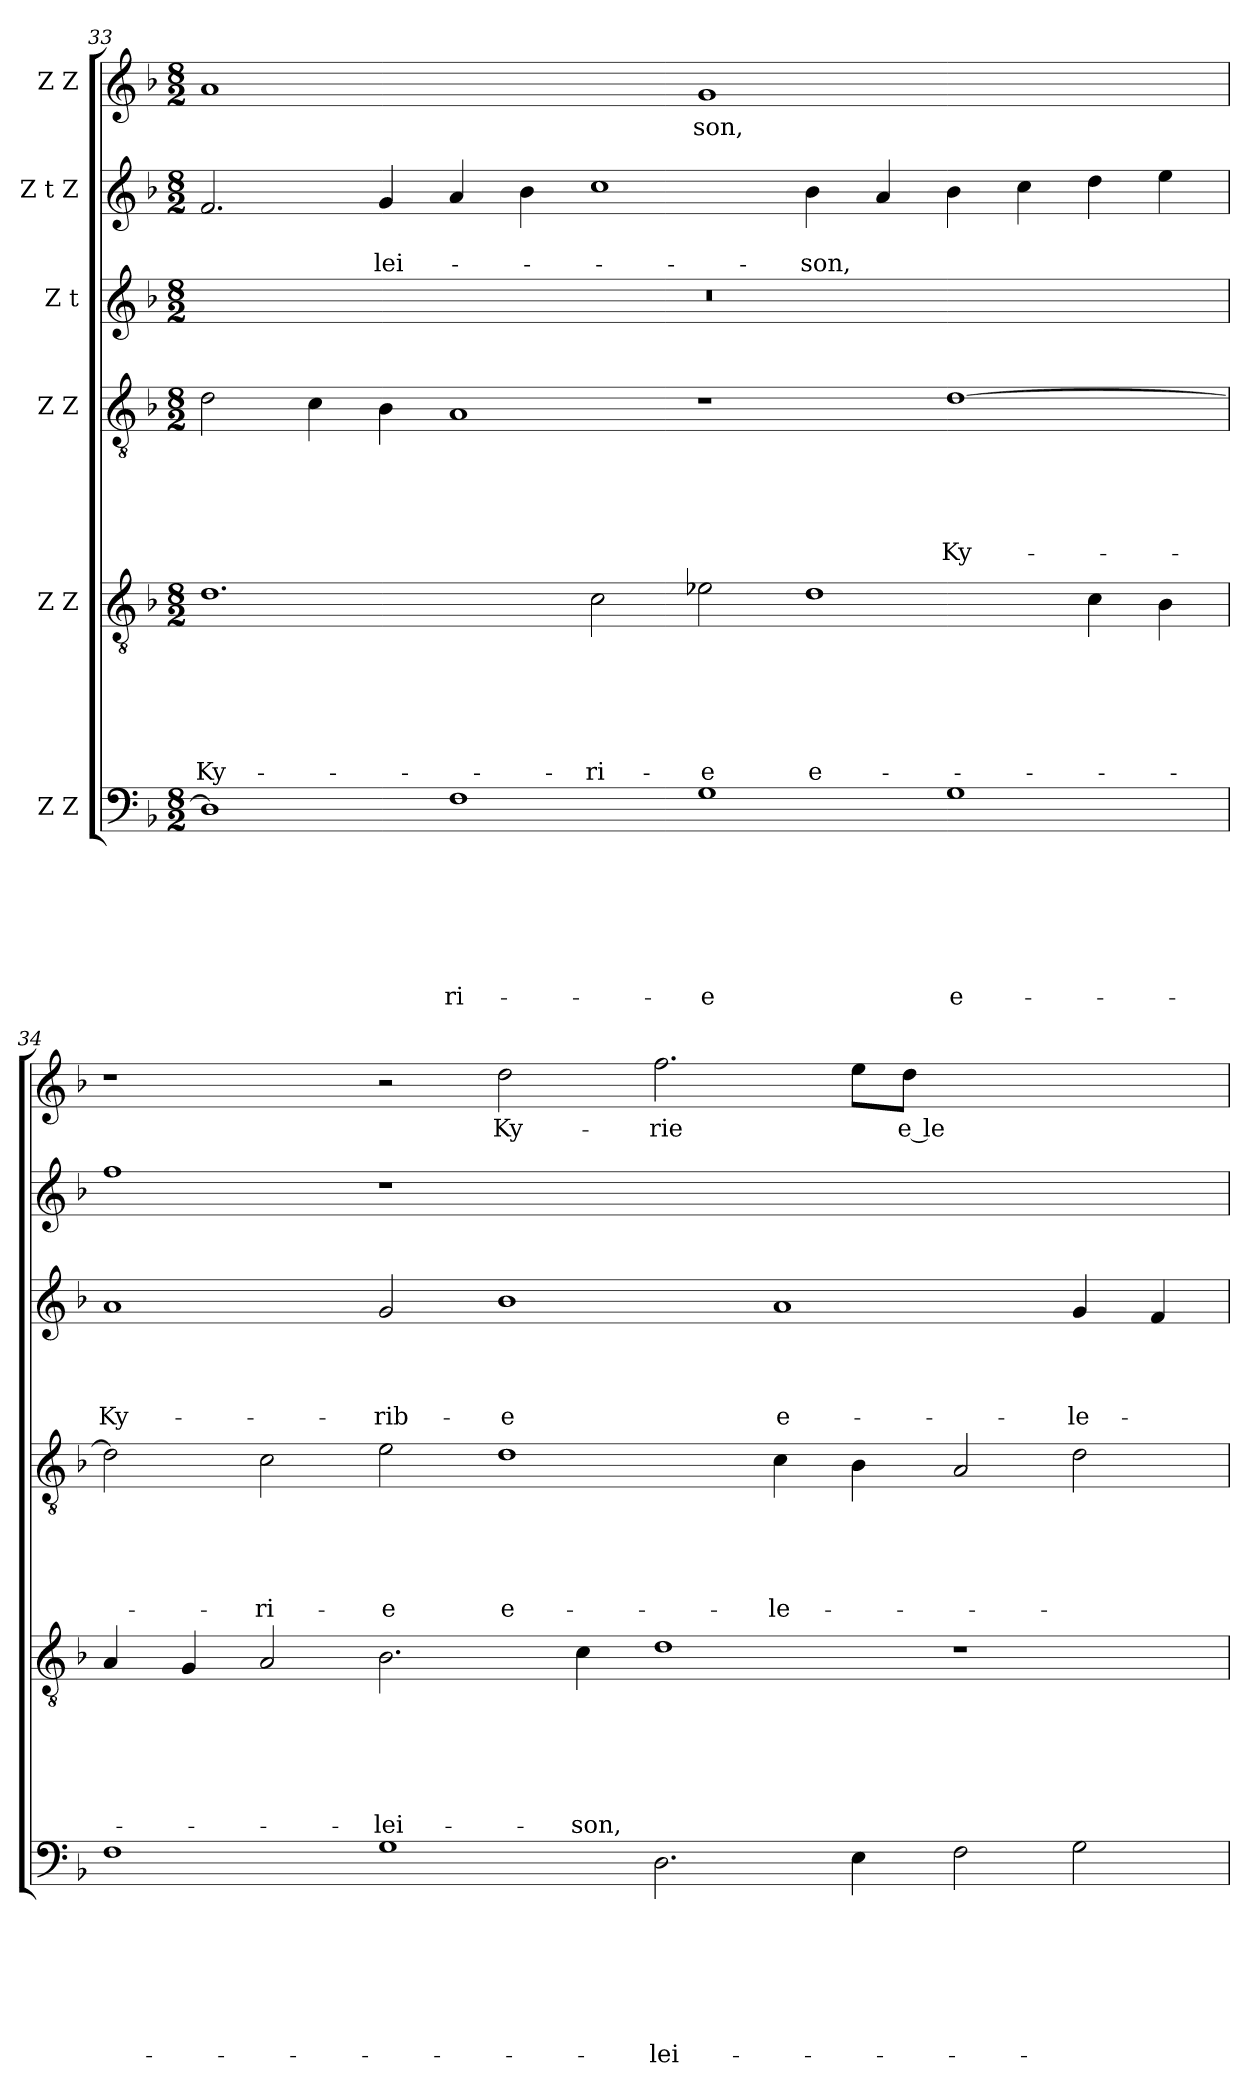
**kern	**text	**text	**text	**text	**text	**text	**text	**kern	**text	**text	**text	**text	**text	**text	**kern	**text	**text	**text	**text	**text	**kern	**text	**text	**text	**text	**kern	**text	**text	**kern	**text
*part6	*part6	*part6	*part6	*part6	*part6	*part6	*part6	*part5	*part5	*part5	*part5	*part5	*part5	*part5	*part4	*part4	*part4	*part4	*part4	*part4	*part3	*part3	*part3	*part3	*part3	*part2	*part2	*part2	*part1	*part1
*staff6	*staff6	*staff6	*staff6	*staff6	*staff6	*staff6	*staff6	*staff5	*staff5	*staff5	*staff5	*staff5	*staff5	*staff5	*staff4	*staff4	*staff4	*staff4	*staff4	*staff4	*staff3	*staff3	*staff3	*staff3	*staff3	*staff2	*staff2	*staff2	*staff1	*staff1
*I"Z Z	*	*	*	*	*	*	*	*I"Z Z	*	*	*	*	*	*	*I"Z Z	*	*	*	*	*	*I"Z t	*	*	*	*	*I"Z t Z	*	*	*I"Z Z	*
!!LO:LB:g=z
*clefF4	*	*	*	*	*	*	*	*clefGv2	*	*	*	*	*	*	*clefGv2	*	*	*	*	*	*clefG2	*	*	*	*	*clefG2	*	*	*clefG2	*
*k[b-]	*	*	*	*	*	*	*	*k[b-]	*	*	*	*	*	*	*k[b-]	*	*	*	*	*	*k[b-]	*	*	*	*	*k[b-]	*	*	*k[b-]	*
*F:	*	*	*	*	*	*	*	*F:	*	*	*	*	*	*	*F:	*	*	*	*	*	*F:	*	*	*	*	*F:	*	*	*F:	*
*M8/2	*	*	*	*	*	*	*	*M8/2	*	*	*	*	*	*	*M8/2	*	*	*	*	*	*M8/2	*	*	*	*	*M8/2	*	*	*M8/2	*
=33	=33	=33	=33	=33	=33	=33	=33	=33	=33	=33	=33	=33	=33	=33	=33	=33	=33	=33	=33	=33	=33	=33	=33	=33	=33	=33	=33	=33	=33	=33
!	!	!	!	!	!	!	!	!	!	!	!	!	!	!LO:LY:b	!	!	!	!	!	!	!	!	!	!	!	!	!	!	!	!
1D]	.	.	.	.	.	.	.	1.d	.	.	.	.	.	Ky-	2d\	.	.	.	.	.	00r	.	.	.	.	2.f/	.	.	1a	.
.	.	.	.	.	.	.	.	.	.	.	.	.	.	.	4c\	.	.	.	.	.	.	.	.	.	.	.	.	.	.	.
!	!	!	!	!	!	!	!	!	!	!	!	!	!	!	!	!	!	!	!	!	!	!	!	!	!	!	!	!LO:LY:b	!	!
.	.	.	.	.	.	.	.	.	.	.	.	.	.	.	4B-\	.	.	.	.	.	.	.	.	.	.	4g/	.	-lei-	.	.
!	!	!	!	!	!	!	!LO:LY:b	!	!	!	!	!	!	!	!	!	!	!	!	!	!	!	!	!	!	!	!	!	!	!
1F	.	.	.	.	.	.	-ri-	.	.	.	.	.	.	.	1A	.	.	.	.	.	.	.	.	.	.	4a/	.	.	1ryy	.
.	.	.	.	.	.	.	.	.	.	.	.	.	.	.	.	.	.	.	.	.	.	.	.	.	.	4b-\	.	.	.	.
!	!	!	!	!	!	!	!	!	!	!	!	!	!	!LO:LY:b	!	!	!	!	!	!	!	!	!	!	!	!	!	!	!	!
.	.	.	.	.	.	.	.	2c\	.	.	.	.	.	-ri-	.	.	.	.	.	.	.	.	.	.	.	1cc	.	.	.	.
!	!	!	!	!	!	!	!LO:LY:b:rj	!	!	!	!	!	!	!LO:LY:b	!	!	!	!	!	!	!	!	!	!	!	!	!	!	!	!LO:LY:b
1G	.	.	.	.	.	.	-e	2e-\	.	.	.	.	.	-e	1r	.	.	.	.	.	.	.	.	.	.	.	.	.	1g	-son,
!	!	!	!	!	!	!	!	!	!	!	!	!	!	!LO:LY:b:rj	!	!	!	!	!	!	!	!	!	!	!	!	!	!LO:LY:b	!	!
.	.	.	.	.	.	.	.	1d	.	.	.	.	.	e-	.	.	.	.	.	.	.	.	.	.	.	4b-\	.	-son,	.	.
.	.	.	.	.	.	.	.	.	.	.	.	.	.	.	.	.	.	.	.	.	.	.	.	.	.	4a/	.	.	.	.
!	!	!	!	!	!	!	!LO:LY:b:rj	!	!	!	!	!	!	!	!	!	!	!	!	!LO:LY:b	!	!	!	!	!	!	!	!	!	!
1G	.	.	.	.	.	.	e-	.	.	.	.	.	.	.	[>1d	.	.	.	.	Ky-	.	.	.	.	.	4b-\	.	.	1ryy	.
.	.	.	.	.	.	.	.	.	.	.	.	.	.	.	.	.	.	.	.	.	.	.	.	.	.	4cc\	.	.	.	.
.	.	.	.	.	.	.	.	4c\	.	.	.	.	.	.	.	.	.	.	.	.	.	.	.	.	.	4dd\	.	.	.	.
.	.	.	.	.	.	.	.	4B-\	.	.	.	.	.	.	.	.	.	.	.	.	.	.	.	.	.	4ee\	.	.	.	.
=34	=34	=34	=34	=34	=34	=34	=34	=34	=34	=34	=34	=34	=34	=34	=34	=34	=34	=34	=34	=34	=34	=34	=34	=34	=34	=34	=34	=34	=34	=34
!	!	!	!	!	!	!	!	!	!	!	!	!	!	!	!	!	!	!	!	!	!	!	!	!	!LO:LY:b	!	!	!	!	!
1F	.	.	.	.	.	.	.	4A/	.	.	.	.	.	.	2d\]	.	.	.	.	.	1a	.	.	.	Ky-	1ff	.	.	1r	.
.	.	.	.	.	.	.	.	4G/	.	.	.	.	.	.	.	.	.	.	.	.	.	.	.	.	.	.	.	.	.	.
!	!	!	!	!	!	!	!	!	!	!	!	!	!	!	!	!	!	!	!	!LO:LY:b	!	!	!	!	!	!	!	!	!	!
.	.	.	.	.	.	.	.	2A/	.	.	.	.	.	.	2c\	.	.	.	.	-ri-	.	.	.	.	.	.	.	.	.	.
!	!	!	!	!	!	!	!	!	!	!	!	!	!	!LO:LY:b	!	!	!	!	!	!LO:LY:b	!	!	!	!	!LO:LY:b	!	!	!	!	!
1G	.	.	.	.	.	.	.	2.B-\	.	.	.	.	.	-lei-	2e\	.	.	.	.	-e	2g/	.	.	.	-rib-	1r	.	.	2r	.
!	!	!	!	!	!	!	!	!	!	!	!	!	!	!	!	!	!	!	!	!LO:LY:b:rj	!	!	!	!	!LO:LY:b:rj	!	!	!	!	!LO:LY:b
.	.	.	.	.	.	.	.	.	.	.	.	.	.	.	1d	.	.	.	.	e-	1b-	.	.	.	-e	.	.	.	2dd\	Ky-
!	!	!	!	!	!	!	!	!	!	!	!	!	!	!LO:LY:b	!	!	!	!	!	!	!	!	!	!	!	!	!	!	!	!
.	.	.	.	.	.	.	.	4c\	.	.	.	.	.	-son,	.	.	.	.	.	.	.	.	.	.	.	.	.	.	.	.
!	!	!	!	!	!	!	!LO:LY:b	!	!	!	!	!	!	!	!	!	!	!	!	!	!	!	!	!	!	!	!	!	!	!LO:LY:b
2.D\	.	.	.	.	.	.	-lei-	1d	.	.	.	.	.	.	.	.	.	.	.	.	.	.	.	.	.	0ryy	.	.	2.ff\	-rie
!	!	!	!	!	!	!	!	!	!	!	!	!	!	!	!	!	!	!	!	!LO:LY:b	!	!	!	!	!LO:LY:b:rj	!	!	!	!	!
.	.	.	.	.	.	.	.	.	.	.	.	.	.	.	4c\	.	.	.	.	-le-	1a	.	.	.	e-	.	.	.	.	.
4E\	.	.	.	.	.	.	.	.	.	.	.	.	.	.	4B-\	.	.	.	.	.	.	.	.	.	.	.	.	.	8ee\L	.
!	!	!	!	!	!	!	!	!	!	!	!	!	!	!	!	!	!	!	!	!	!	!	!	!	!	!	!	!	!	!LO:LY:b
.	.	.	.	.	.	.	.	.	.	.	.	.	.	.	.	.	.	.	.	.	.	.	.	.	.	.	.	.	8dd\J	e le-
2F\	.	.	.	.	.	.	.	1r	.	.	.	.	.	.	2A/	.	.	.	.	.	.	.	.	.	.	.	.	.	1ryy	.
!	!	!	!	!	!	!	!	!	!	!	!	!	!	!	!	!	!	!	!	!	!	!	!	!	!LO:LY:b	!	!	!	!	!
2G\	.	.	.	.	.	.	.	.	.	.	.	.	.	.	2d\	.	.	.	.	.	4g/	.	.	.	-le-	.	.	.	.	.
.	.	.	.	.	.	.	.	.	.	.	.	.	.	.	.	.	.	.	.	.	4f/	.	.	.	.	.	.	.	.	.
=	=	=	=	=	=	=	=	=	=	=	=	=	=	=	=	=	=	=	=	=	=	=	=	=	=	=	=	=	=	=
*-	*-	*-	*-	*-	*-	*-	*-	*-	*-	*-	*-	*-	*-	*-	*-	*-	*-	*-	*-	*-	*-	*-	*-	*-	*-	*-	*-	*-	*-	*-
